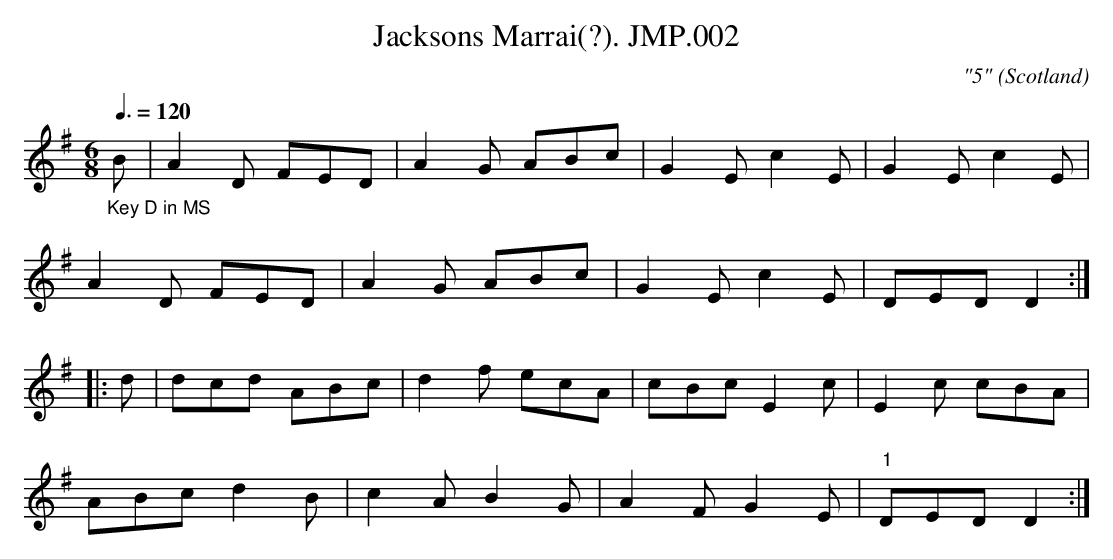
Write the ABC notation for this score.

X:1
T:Jacksons Marrai(?). JMP.002
C:"5"
L:1/8
M:6/8
O:Scotland
Q:3/8=120
K:G Major
"_Key D in MS"B | A2D FED | A2G ABc | G2E c2E |  G2E c2E |!
A2D FED | A2G ABc |  G2E c2E |  DED D2 :|!
|:d | dcd ABc | d2f ecA | cBc E2 c | E2 c cBA |!
ABc d2 B | c2A B2G | A2F G2E |"1" DED D2 :|
